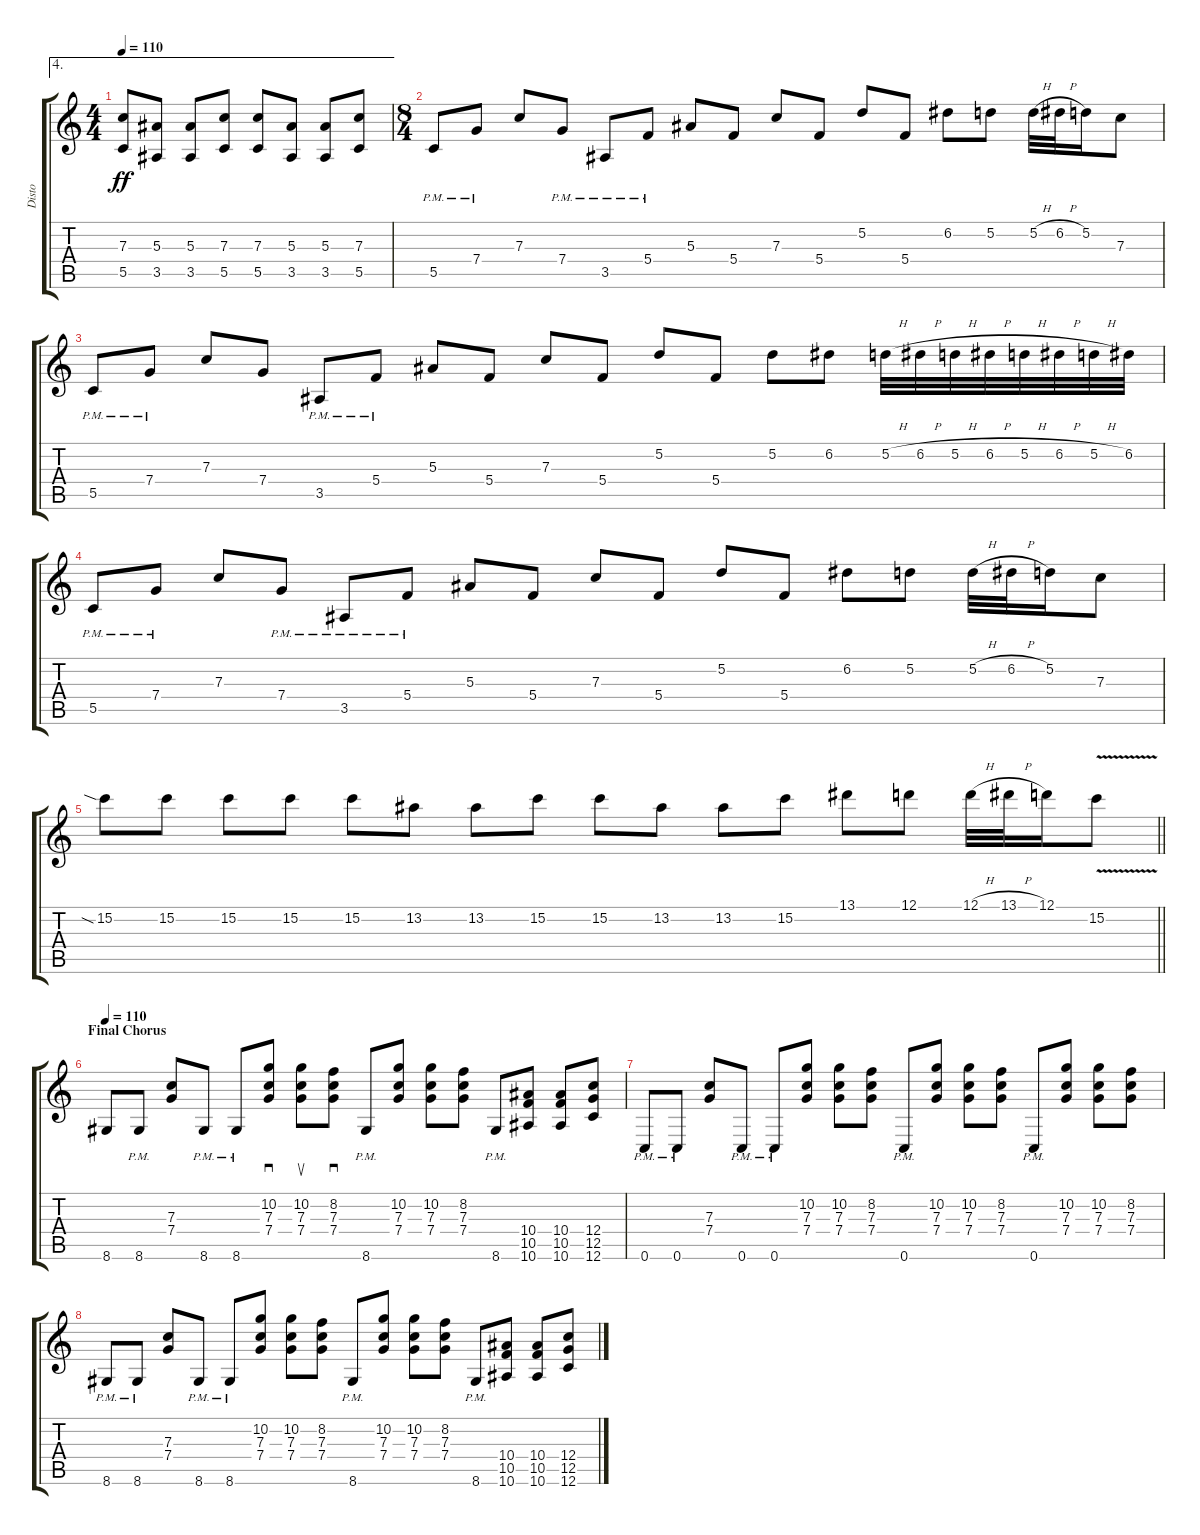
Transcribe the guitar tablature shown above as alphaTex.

\track ("Disto" "Disto") {instrument distortionguitar}
\staff {score tabs}
\tuning (D4 A3 F3 C3 G2 C2) {hide}
\ae 4
\ts (4 4)
\tempo 110
\clef g2
\ks c
(7.3 5.5).8{dy ff} (5.3 3.5).8 (5.3 3.5).8 (7.3 5.5).8 (7.3 5.5).8 (5.3 3.5).8 (5.3 3.5).8 (7.3 5.5).8 |
\ts (8 4)
5.5{pm}.8 7.4{pm}.8 7.3.8 7.4{pm}.8 3.5{pm}.8 5.4{pm}.8 5.3.8 5.4.8 7.3.8 5.4.8 5.2.8 5.4.8 6.2.8 5.2.8 5.2{h}.32 6.2{h}.32 5.2.16 7.3.8 |
5.5{pm}.8 7.4{pm}.8 7.3.8 7.4.8 3.5{pm}.8 5.4{pm}.8 5.3.8 5.4.8 7.3.8 5.4.8 5.2.8 5.4.8 5.2.8 6.2.8 5.2{h}.32 6.2{h}.32 5.2{h}.32 6.2{h}.32 5.2{h}.32 6.2{h}.32 5.2{h}.32 6.2.32 |
5.5{pm}.8 7.4{pm}.8 7.3.8 7.4{pm}.8 3.5{pm}.8 5.4{pm}.8 5.3.8 5.4.8 7.3.8 5.4.8 5.2.8 5.4.8 6.2.8 5.2.8 5.2{h}.32 6.2{h}.32 5.2.16 7.3.8 |
\barLineRight lightlight
15.2{sia}.8 15.2.8 15.2.8 15.2.8 15.2.8 13.2.8 13.2.8 15.2.8 15.2.8 13.2.8 13.2.8 15.2.8 13.1.8 12.1.8 12.1{h}.32 13.1{h}.32 12.1.16 15.2{v}.8 |
\section ("" "Final Chorus")
\tempo 110
8.6.8{instrument distortionguitar} 8.6{pm}.8 (7.3 7.4).8 8.6{pm}.8 8.6{pm}.8 (10.2 7.3 7.4).8{sd} (10.2 7.3 7.4).8{su} (8.2 7.3 7.4).8{sd} 8.6{pm}.8 (10.2 7.3 7.4).8 (10.2 7.3 7.4).8 (8.2 7.3 7.4).8 8.6{pm}.8 (10.4 10.5 10.6).8 (10.4 10.5 10.6).8 (12.4 12.5 12.6).8 |
0.6{pm}.8 0.6{pm}.8 (7.3 7.4).8 0.6{pm}.8 0.6{pm}.8 (10.2 7.3 7.4).8 (10.2 7.3 7.4).8 (8.2 7.3 7.4).8 0.6{pm}.8 (10.2 7.3 7.4).8 (10.2 7.3 7.4).8 (8.2 7.3 7.4).8 0.6{pm}.8 (10.2 7.3 7.4).8 (10.2 7.3 7.4).8 (8.2 7.3 7.4).8 |
8.6{pm}.8 8.6{pm}.8 (7.3 7.4).8 8.6{pm}.8 8.6{pm}.8 (10.2 7.3 7.4).8 (10.2 7.3 7.4).8 (8.2 7.3 7.4).8 8.6{pm}.8 (10.2 7.3 7.4).8 (10.2 7.3 7.4).8 (8.2 7.3 7.4).8 8.6{pm}.8 (10.4 10.5 10.6).8 (10.4 10.5 10.6).8 (12.4 12.5 12.6).8
